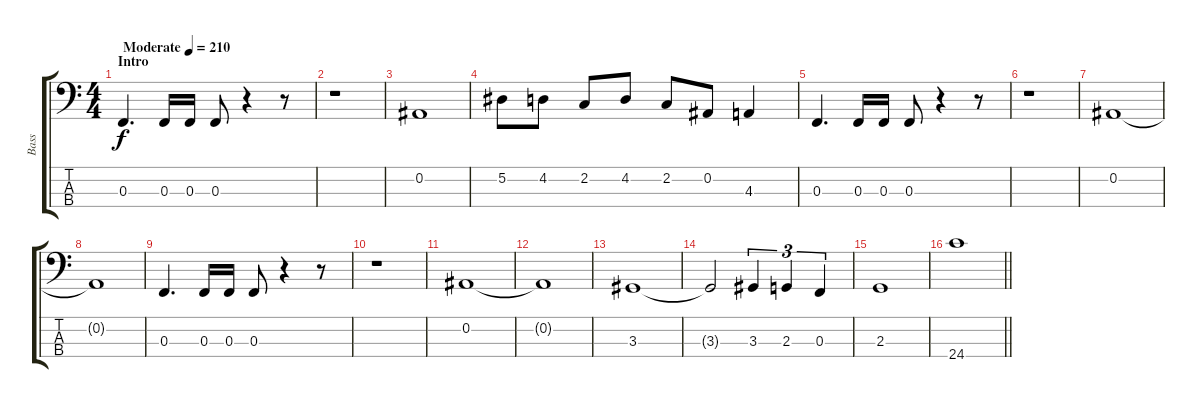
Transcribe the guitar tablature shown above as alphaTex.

\track ("Bass" "Bass") {instrument electricbasspick}
\staff {score tabs}
\tuning (Eb2 Bb1 F1 C1) {hide}
\ts (4 4)
\section ("" "Intro")
\tempo (210 "Moderate")
\clef f4
\ks c
0.3.4{d dy f instrument electricbasspick} 0.3.16 0.3.16 0.3.8 r.4 r.8 |
r.1 |
0.2.1 |
5.2.8 4.2.8 2.2.8 4.2.8 2.2.8 0.2.8 4.3.4 |
0.3.4{d} 0.3.16 0.3.16 0.3.8 r.4 r.8 |
r.1 |
0.2.1 |
0.2{t}.1 |
0.3.4{d} 0.3.16 0.3.16 0.3.8 r.4 r.8 |
r.1 |
0.2.1 |
0.2{t}.1 |
3.3.1 |
3.3{t}.2 3.3.4{tu (3 2)} 2.3.4{tu (3 2)} 0.3.4{tu (3 2)} |
2.3.1 |
\barLineRight lightlight
24.4{ss}.1
